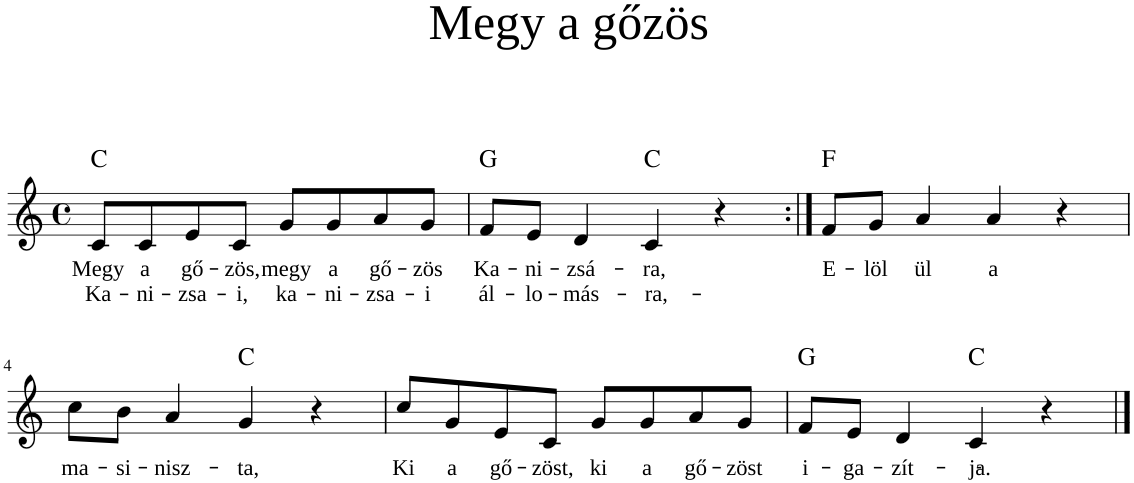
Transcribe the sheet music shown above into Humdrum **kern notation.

**kern	**text	**text	**harte
*part1	*part1	*part1	*part1
*staff1	*staff1	*staff1	*
*I"Piano	*	*	*
*I'Pno	*	*	*
*clefG2	*	*	*
*k[]	*	*	*
*M4/4	*	*	*
*met(c)	*	*	*
=1	=1	=1	=1
!	!LO:LY:b	!LO:LY:b	!LO:H:kt=N.C.
8c/L	Megy	Ka-	N
!	!LO:LY:b	!LO:LY:b	!
8c/	a	-ni-	.
!	!LO:LY:b	!LO:LY:b	!
8e/	gő-	-zsa-	.
!	!LO:LY:b	!LO:LY:b	!
8c/J	-zös,	-i,	.
!	!LO:LY:b	!LO:LY:b	!
8g/L	megy	ka-	.
!	!LO:LY:b	!LO:LY:b	!
8g/	a	-ni-	.
!	!LO:LY:b	!LO:LY:b	!
8a/	gő-	-zsa-	.
!	!LO:LY:b	!LO:LY:b	!
8g/J	-zös	-i	.
=2	=2	=2	=2
!	!LO:LY:b	!LO:LY:b	!LO:H:kt=N.C.
8f/L	Ka-	ál-	N
!	!LO:LY:b	!LO:LY:b	!
8e/J	-ni-	-lo-	.
!	!LO:LY:b	!LO:LY:b	!
4d/	-zsá-	-más-	.
!	!LO:LY:b	!LO:LY:b	!LO:H:kt=N.C.
4c/	-ra,	-ra,-	N
4r	.	.	.
=3:|!	=3:|!	=3:|!	=3:|!
!	!LO:LY:b	!	!LO:H:kt=N.C.
8f/L	E-	.	N
!	!LO:LY:b	!	!
8g/J	-löl	.	.
!	!LO:LY:b	!	!
4a/	ül	.	.
!	!LO:LY:b	!	!
4a/	a	.	.
4r	.	.	.
!!LO:LB:g=z
=4	=4	=4	=4
!	!LO:LY:b	!	!
8cc\L	ma-	.	.
!	!LO:LY:b	!	!
8b\J	-si-	.	.
!	!LO:LY:b	!	!
4a/	-nisz-	.	.
!	!LO:LY:b	!	!LO:H:kt=N.C.
4g/	-ta,	.	N
4r	.	.	.
=5	=5	=5	=5
!	!LO:LY:b	!	!
8cc/L	Ki	.	.
!	!LO:LY:b	!	!
8g/	a	.	.
!	!LO:LY:b	!	!
8e/	gő-	.	.
!	!LO:LY:b	!	!
8c/J	-zöst,	.	.
!	!LO:LY:b	!	!
8g/L	ki	.	.
!	!LO:LY:b	!	!
8g/	a	.	.
!	!LO:LY:b	!	!
8a/	gő-	.	.
!	!LO:LY:b	!	!
8g/J	-zöst	.	.
=6	=6	=6	=6
!	!LO:LY:b	!	!LO:H:kt=N.C.
8f/L	i-	.	N
!	!LO:LY:b	!	!
8e/J	-ga-	.	.
!	!LO:LY:b	!	!
4d/	-zít-	.	.
!	!LO:LY:b	!	!LO:H:kt=N.C.
4c/	-ja.-	.	N
4r	.	.	.
==	==	==	==
*-	*-	*-	*-
